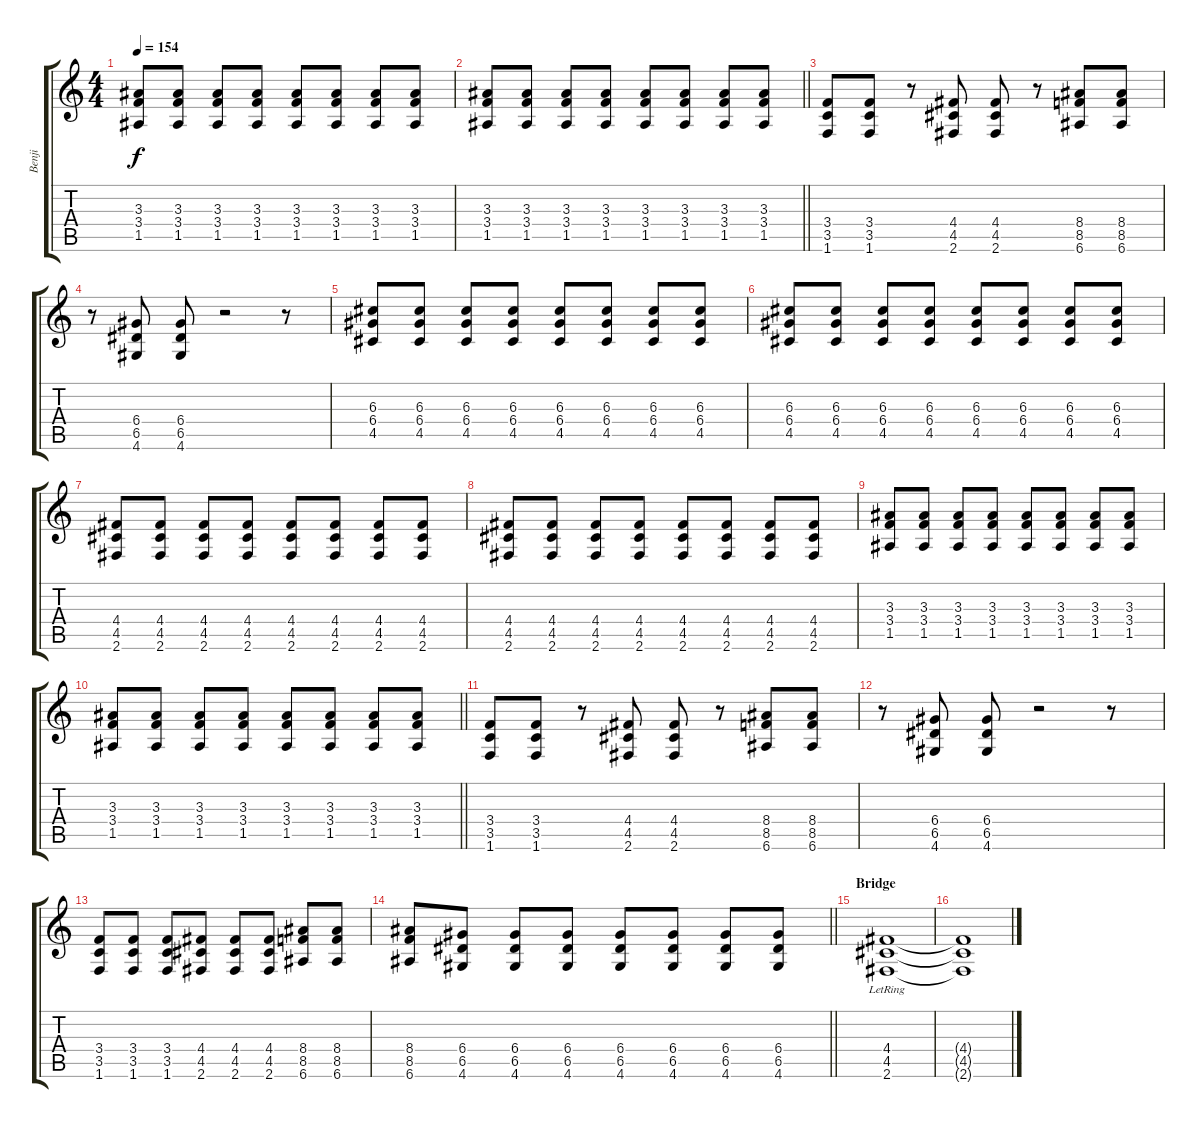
\track ("Benji" "Benji") {instrument distortionguitar}
\staff {score tabs}
\tuning (E4 B3 G3 D3 A2 E2) {hide}
\ts (4 4)
\tempo 154
\clef g2
\ks c
(3.3 3.4 1.5).8{dy f} (3.3 3.4 1.5).8 (3.3 3.4 1.5).8 (3.3 3.4 1.5).8 (3.3 3.4 1.5).8 (3.3 3.4 1.5).8 (3.3 3.4 1.5).8 (3.3 3.4 1.5).8 |
\barLineRight lightlight
(3.3 3.4 1.5).8 (3.3 3.4 1.5).8 (3.3 3.4 1.5).8 (3.3 3.4 1.5).8 (3.3 3.4 1.5).8 (3.3 3.4 1.5).8 (3.3 3.4 1.5).8 (3.3 3.4 1.5).8 |
(3.4 3.5 1.6).8 (3.4 3.5 1.6).8 r.8 (4.4 4.5 2.6).8 (4.4 4.5 2.6).8 r.8 (8.4 8.5 6.6).8 (8.4 8.5 6.6).8 |
r.8 (6.4 6.5 4.6).8 (6.4 6.5 4.6).8 r.2 r.8 |
(6.3 6.4 4.5).8 (6.3 6.4 4.5).8 (6.3 6.4 4.5).8 (6.3 6.4 4.5).8 (6.3 6.4 4.5).8 (6.3 6.4 4.5).8 (6.3 6.4 4.5).8 (6.3 6.4 4.5).8 |
(6.3 6.4 4.5).8 (6.3 6.4 4.5).8 (6.3 6.4 4.5).8 (6.3 6.4 4.5).8 (6.3 6.4 4.5).8 (6.3 6.4 4.5).8 (6.3 6.4 4.5).8 (6.3 6.4 4.5).8 |
(4.4 4.5 2.6).8 (4.4 4.5 2.6).8 (4.4 4.5 2.6).8 (4.4 4.5 2.6).8 (4.4 4.5 2.6).8 (4.4 4.5 2.6).8 (4.4 4.5 2.6).8 (4.4 4.5 2.6).8 |
(4.4 4.5 2.6).8 (4.4 4.5 2.6).8 (4.4 4.5 2.6).8 (4.4 4.5 2.6).8 (4.4 4.5 2.6).8 (4.4 4.5 2.6).8 (4.4 4.5 2.6).8 (4.4 4.5 2.6).8 |
(3.3 3.4 1.5).8 (3.3 3.4 1.5).8 (3.3 3.4 1.5).8 (3.3 3.4 1.5).8 (3.3 3.4 1.5).8 (3.3 3.4 1.5).8 (3.3 3.4 1.5).8 (3.3 3.4 1.5).8 |
\barLineRight lightlight
(3.3 3.4 1.5).8 (3.3 3.4 1.5).8 (3.3 3.4 1.5).8 (3.3 3.4 1.5).8 (3.3 3.4 1.5).8 (3.3 3.4 1.5).8 (3.3 3.4 1.5).8 (3.3 3.4 1.5).8 |
(3.4 3.5 1.6).8 (3.4 3.5 1.6).8 r.8 (4.4 4.5 2.6).8 (4.4 4.5 2.6).8 r.8 (8.4 8.5 6.6).8 (8.4 8.5 6.6).8 |
r.8 (6.4 6.5 4.6).8 (6.4 6.5 4.6).8 r.2 r.8 |
(3.4 3.5 1.6).8 (3.4 3.5 1.6).8 (3.4 3.5 1.6).8 (4.4 4.5 2.6).8 (4.4 4.5 2.6).8 (4.4 4.5 2.6).8 (8.4 8.5 6.6).8 (8.4 8.5 6.6).8 |
\barLineRight lightlight
(8.4 8.5 6.6).8 (6.4 6.5 4.6).8 (6.4 6.5 4.6).8 (6.4 6.5 4.6).8 (6.4 6.5 4.6).8 (6.4 6.5 4.6).8 (6.4 6.5 4.6).8 (6.4 6.5 4.6).8 |
\section ("" "Bridge")
(4.4{lr} 4.5{lr} 2.6{lr}).1 |
(4.4{t} 4.5{t} 2.6{t}).1
